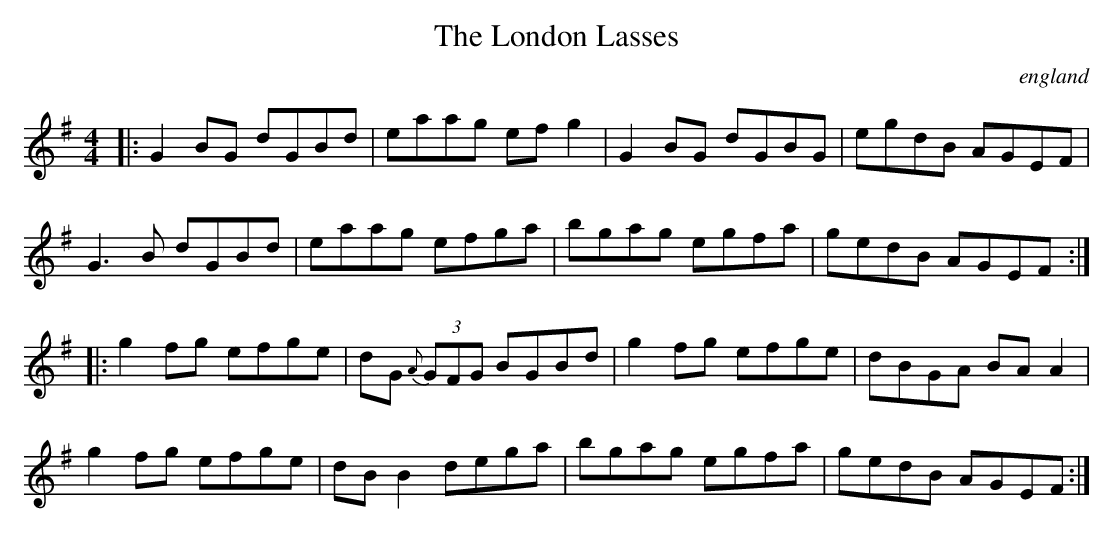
X:1
T:London Lasses, The
O:england
M:4/4
L:1/8
K:G
|:G2BG dGBd|eaag efg2|G2BG dGBG|egdB AGEF|
G3B dGBd|eaag efga|bgag egfa|gedB AGEF:|
|:g2fg efge|dG{A} (3GFG BGBd|g2fg efge|dBGA BAA2|
g2fg efge|dBB2 dega|bgag egfa|gedB AGEF:|
